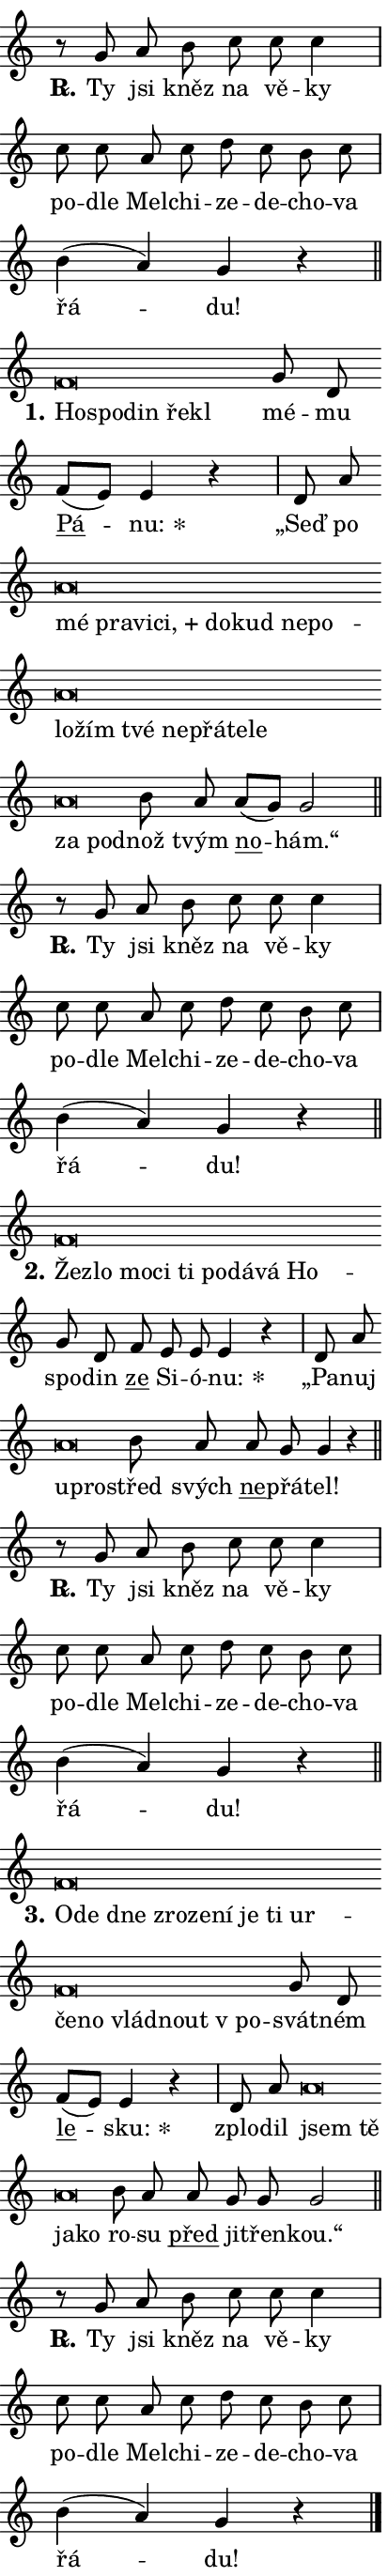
\version "2.24.0"
\header { tagline = "" }
\paper {
  indent = 0\cm
  top-margin = 0\cm
  right-margin = 0.13\cm % to fit lyric hyphens
  bottom-margin = 0\cm
  left-margin = 0\cm
  paper-width = 7\cm
  page-breaking = #ly:one-page-breaking
  system-system-spacing.basic-distance = #11
  score-system-spacing.basic-distance = #11
  ragged-last = ##f
}


%% Author: Thomas Morley
%% https://lists.gnu.org/archive/html/lilypond-user/2020-05/msg00002.html
#(define (line-position grob)
"Returns position of @var[grob} in current system:
   @code{'start}, if at first time-step
   @code{'end}, if at last time-step
   @code{'middle} otherwise
"
  (let* ((col (ly:item-get-column grob))
         (ln (ly:grob-object col 'left-neighbor))
         (rn (ly:grob-object col 'right-neighbor))
         (col-to-check-left (if (ly:grob? ln) ln col))
         (col-to-check-right (if (ly:grob? rn) rn col))
         (break-dir-left
           (and
             (ly:grob-property col-to-check-left 'non-musical #f)
             (ly:item-break-dir col-to-check-left)))
         (break-dir-right
           (and
             (ly:grob-property col-to-check-right 'non-musical #f)
             (ly:item-break-dir col-to-check-right))))
        (cond ((eqv? 1 break-dir-left) 'start)
              ((eqv? -1 break-dir-right) 'end)
              (else 'middle))))

#(define (tranparent-at-line-position vctor)
  (lambda (grob)
  "Relying on @code{line-position} select the relevant enry from @var{vctor}.
Used to determine transparency,"
    (case (line-position grob)
      ((end) (not (vector-ref vctor 0)))
      ((middle) (not (vector-ref vctor 1)))
      ((start) (not (vector-ref vctor 2))))))

noteHeadBreakVisibility =
#(define-music-function (break-visibility)(vector?)
"Makes @code{NoteHead}s transparent relying on @var{break-visibility}"
#{
  \override NoteHead.transparent =
    #(tranparent-at-line-position break-visibility)
#})

#(define delete-ledgers-for-transparent-note-heads
  (lambda (grob)
    "Reads whether a @code{NoteHead} is transparent.
If so this @code{NoteHead} is removed from @code{'note-heads} from
@var{grob}, which is supposed to be @code{LedgerLineSpanner}.
As a result ledgers are not printed for this @code{NoteHead}"
    (let* ((nhds-array (ly:grob-object grob 'note-heads))
           (nhds-list
             (if (ly:grob-array? nhds-array)
                 (ly:grob-array->list nhds-array)
                 '()))
           ;; Relies on the transparent-property being done before
           ;; Staff.LedgerLineSpanner.after-line-breaking is executed.
           ;; This is fragile ...
           (to-keep
             (remove
               (lambda (nhd)
                 (ly:grob-property nhd 'transparent #f))
               nhds-list)))
      ;; TODO find a better method to iterate over grob-arrays, similiar
      ;; to filter/remove etc for lists
      ;; For now rebuilt from scratch
      (set! (ly:grob-object grob 'note-heads)  '())
      (for-each
        (lambda (nhd)
          (ly:pointer-group-interface::add-grob grob 'note-heads nhd))
        to-keep))))

squashNotes = {
  \override NoteHead.X-extent = #'(-0.2 . 0.2)
  \override NoteHead.Y-extent = #'(-0.75 . 0)
  \override NoteHead.stencil =
    #(lambda (grob)
       (let ((pos (ly:grob-property grob 'staff-position)))
         (begin
           (if (< pos -7) (display "ERROR: Lower brevis then expected\n") (display ""))
           (if (<= pos -6) ly:text-interface::print ly:note-head::print))))
}
unSquashNotes = {
  \revert NoteHead.X-extent
  \revert NoteHead.Y-extent
  \revert NoteHead.stencil
}

hideNotes = \noteHeadBreakVisibility #begin-of-line-visible
unHideNotes = \noteHeadBreakVisibility #all-visible

% work-around for resetting accidentals
% https://lilypond.org/doc/v2.23/Documentation/notation/displaying-rhythms#unmetered-music
cadenzaMeasure = {
  \cadenzaOff
  \partial 1024 s1024
  \cadenzaOn
}

#(define-markup-command (accent layout props text) (markup?)
  "Underline accented syllable"
  (interpret-markup layout props
    #{\markup \override #'(offset . 4.3) \underline { #text }#}))

responsum = \markup \concat {
  "R" \hspace #-1.05 \path #0.1 #'((moveto 0 0.07) (lineto 0.9 0.8)) \hspace #0.05 "."
}

spaceSize = #0.6828661417322834 % exact space size for TeX Gyre Schola

\layout {
  \context {
    \Staff
    \remove "Time_signature_engraver"
    \override LedgerLineSpanner.after-line-breaking = #delete-ledgers-for-transparent-note-heads
  }
  \context {
    \Lyrics {
      \override LyricSpace.minimum-distance = \spaceSize
      \override LyricText.font-name = #"TeX Gyre Schola"
      \override LyricText.font-size = 1
      \override StanzaNumber.font-name = #"TeX Gyre Schola Bold"
      \override StanzaNumber.font-size = 1
    }
  }
  \context {
    \Score 
    \override NoteHead.text =
      #(lambda (grob) 
        (let ((pos (ly:grob-property grob 'staff-position)))
          #{\markup {
            \combine
              \halign #-0.55 \raise #(if (= pos -6) 0 0.5) \override #'(thickness . 2) \draw-line #'(3.2 . 0)
              \musicglyph "noteheads.sM1"
          }#}))
  }
}

% magnetic-lyrics.ily
%
%   written by
%     Jean Abou Samra <jean@abou-samra.fr>
%     Werner Lemberg <wl@gnu.org>
%
%   adapted by
%     Jiri Hon <jiri.hon@gmail.com>
%
% Version 2022-Apr-15

% https://www.mail-archive.com/lilypond-user@gnu.org/msg149350.html

#(define (Left_hyphen_pointer_engraver context)
   "Collect syllable-hyphen-syllable occurrences in lyrics and store
them in properties.  This engraver only looks to the left.  For
example, if the lyrics input is @code{foo -- bar}, it does the
following.

@itemize @bullet
@item
Set the @code{text} property of the @code{LyricHyphen} grob between
@q{foo} and @q{bar} to @code{foo}.

@item
Set the @code{left-hyphen} property of the @code{LyricText} grob with
text @q{foo} to the @code{LyricHyphen} grob between @q{foo} and
@q{bar}.
@end itemize

Use this auxiliary engraver in combination with the
@code{lyric-@/text::@/apply-@/magnetic-@/offset!} hook."
   (let ((hyphen #f)
         (text #f))
     (make-engraver
      (acknowledgers
       ((lyric-syllable-interface engraver grob source-engraver)
        (set! text grob)))
      (end-acknowledgers
       ((lyric-hyphen-interface engraver grob source-engraver)
        ;(when (not (grob::has-interface grob 'lyric-space-interface))
          (set! hyphen grob)));)
      ((stop-translation-timestep engraver)
       (when (and text hyphen)
         (ly:grob-set-object! text 'left-hyphen hyphen))
       (set! text #f)
       (set! hyphen #f)))))

#(define (lyric-text::apply-magnetic-offset! grob)
   "If the space between two syllables is less than the value in
property @code{LyricText@/.details@/.squash-threshold}, move the right
syllable to the left so that it gets concatenated with the left
syllable.

Use this function as a hook for
@code{LyricText@/.after-@/line-@/breaking} if the
@code{Left_@/hyphen_@/pointer_@/engraver} is active."
   (let ((hyphen (ly:grob-object grob 'left-hyphen #f)))
     (when hyphen
       (let ((left-text (ly:spanner-bound hyphen LEFT)))
         (when (grob::has-interface left-text 'lyric-syllable-interface)
           (let* ((common (ly:grob-common-refpoint grob left-text X))
                  (this-x-ext (ly:grob-extent grob common X))
                  (left-x-ext
                   (begin
                     ;; Trigger magnetism for left-text.
                     (ly:grob-property left-text 'after-line-breaking)
                     (ly:grob-extent left-text common X)))
                  ;; `delta` is the gap width between two syllables.
                  (delta (- (interval-start this-x-ext)
                            (interval-end left-x-ext)))
                  (details (ly:grob-property grob 'details))
                  (threshold (assoc-get 'squash-threshold details 0.2)))
             (when (< delta threshold)
               (let* (;; We have to manipulate the input text so that
                      ;; ligatures crossing syllable boundaries are not
                      ;; disabled.  For languages based on the Latin
                      ;; script this is essentially a beautification.
                      ;; However, for non-Western scripts it can be a
                      ;; necessity.
                      (lt (ly:grob-property left-text 'text))
                      (rt (ly:grob-property grob 'text))
                      (is-space (grob::has-interface hyphen 'lyric-space-interface))
                      (space (if is-space " " ""))
                      (extra-delta (if is-space spaceSize 0))
                      ;; Append new syllable.
                      (ltrt-space (if (and (string? lt) (string? rt))
                                (string-append lt space rt)
                                (make-concat-markup (list lt space rt))))
                      ;; Right-align `ltrt` to the right side.
                      (ltrt-space-markup (grob-interpret-markup
                               grob
                               (make-translate-markup
                                (cons (interval-length this-x-ext) 0)
                                (make-right-align-markup ltrt-space)))))
                 (begin
                   ;; Don't print `left-text`.
                   (ly:grob-set-property! left-text 'stencil #f)
                   ;; Set text and stencil (which holds all collected
                   ;; syllables so far) and shift it to the left.
                   (ly:grob-set-property! grob 'text ltrt-space)
                   (ly:grob-set-property! grob 'stencil ltrt-space-markup)
                   (ly:grob-translate-axis! grob (- (- delta extra-delta)) X))))))))))


#(define (lyric-hyphen::displace-bounds-first grob)
   ;; Make very sure this callback isn't triggered too early.
   (let ((left (ly:spanner-bound grob LEFT))
         (right (ly:spanner-bound grob RIGHT)))
     (ly:grob-property left 'after-line-breaking)
     (ly:grob-property right 'after-line-breaking)
     (ly:lyric-hyphen::print grob)))

squashThreshold = #0.4

\layout {
  \context {
    \Lyrics
    \consists #Left_hyphen_pointer_engraver
    \override LyricText.after-line-breaking =
      #lyric-text::apply-magnetic-offset!
    \override LyricHyphen.stencil = #lyric-hyphen::displace-bounds-first
    \override LyricText.details.squash-threshold = \squashThreshold
    \override LyricHyphen.minimum-distance = 0
    \override LyricHyphen.minimum-length = \squashThreshold
  }
}

squashText = \override LyricText.details.squash-threshold = 9999
unSquashText = \override LyricText.details.squash-threshold = \squashThreshold

leftText = \override LyricText.self-alignment-X = #LEFT
unLeftText = \revert LyricText.self-alignment-X

starOffset = #(lambda (grob) 
                (let ((x_offset (ly:self-alignment-interface::aligned-on-x-parent grob)))
                  (if (= x_offset 0) 0 (+ x_offset 1.2))))

star = #(define-music-function (syllable)(string?)
"Append star separator at the end of a syllable"
#{
  \once \override LyricText.X-offset = #starOffset
  \lyricmode { \markup {
    #syllable
    \override #'((font-name . "TeX Gyre Schola Bold")) \hspace #0.2 \lower #0.65 \larger "*"
  } }
#})

starAccent = #(define-music-function (syllable)(string?)
"Append star separator at the end of a syllable and make accent"
#{
  \once \override LyricText.X-offset = #starOffset
  \lyricmode { \markup {
    \accent #syllable
    \override #'((font-name . "TeX Gyre Schola Bold")) \hspace #0.2 \lower #0.65 \larger "*"
  } }
#})

breath = #(define-music-function (syllable)(string?)
"Append breathing indicator at the end of a syllable"
#{
  \lyricmode { \markup { #syllable "+" } }
#})

optionalBreath = #(define-music-function (syllable)(string?)
"Append optional breathing indicator at the end of a syllable"
#{
  \lyricmode { \markup { #syllable "(+)" } }
#})


\score {
    <<
        \new Voice = "melody" { \cadenzaOn \key c \major \relative { r8 g' a b c c c4 \cadenzaMeasure \bar "|" c8 c a c \bar "" d c b c \cadenzaMeasure \bar "|" b4( a) g r \cadenzaMeasure \bar "||" \break } }
        \new Lyrics \lyricsto "melody" { \lyricmode { \set stanza = \responsum
Ty jsi kněz na vě -- ky po -- dle Mel -- chi -- ze -- de -- cho -- va řá -- du! } }
    >>
    \layout {}
}

\score {
    <<
        \new Voice = "melody" { \cadenzaOn \key c \major \relative { \squashNotes f'\breve*1/16 \hideNotes \breve*1/16 \bar "" \breve*1/16 \bar "" \breve*1/16 \breve*1/16 \bar "" \unHideNotes \unSquashNotes g8 d \bar "" f[( e)] e4 r \cadenzaMeasure \bar "|" d8 a' \bar "" \squashNotes a\breve*1/16 \hideNotes \breve*1/16 \bar "" \breve*1/16 \bar "" \breve*1/16 \bar "" \breve*1/16 \bar "" \breve*1/16 \bar "" \breve*1/16 \bar "" \breve*1/16 \bar "" \breve*1/16 \bar "" \breve*1/16 \bar "" \breve*1/16 \bar "" \breve*1/16 \bar "" \breve*1/16 \bar "" \breve*1/16 \bar "" \breve*1/16 \bar "" \breve*1/16 \breve*1/16 \bar "" \unHideNotes \unSquashNotes b8 a \bar "" a[( g)] g2 \cadenzaMeasure \bar "||" \break } }
        \new Lyrics \lyricsto "melody" { \lyricmode { \set stanza = "1."
\leftText Ho -- \squashText spo -- din ře -- kl \unLeftText \unSquashText mé -- mu \markup \accent Pá -- \star nu: „Seď po \leftText mé \squashText pra -- vi -- \breath "ci," do -- kud ne -- po -- lo -- žím tvé ne -- přá -- te -- le za pod -- \unLeftText \unSquashText nož tvým \markup \accent no -- hám.“ } }
    >>
    \layout {}
}

\score {
    <<
        \new Voice = "melody" { \cadenzaOn \key c \major \relative { r8 g' a b c c c4 \cadenzaMeasure \bar "|" c8 c a c \bar "" d c b c \cadenzaMeasure \bar "|" b4( a) g r \cadenzaMeasure \bar "||" \break } }
        \new Lyrics \lyricsto "melody" { \lyricmode { \set stanza = \responsum
Ty jsi kněz na vě -- ky po -- dle Mel -- chi -- ze -- de -- cho -- va řá -- du! } }
    >>
    \layout {}
}

\score {
    <<
        \new Voice = "melody" { \cadenzaOn \key c \major \relative { \squashNotes f'\breve*1/16 \hideNotes \breve*1/16 \bar "" \breve*1/16 \bar "" \breve*1/16 \bar "" \breve*1/16 \bar "" \breve*1/16 \bar "" \breve*1/16 \bar "" \breve*1/16 \breve*1/16 \bar "" \unHideNotes \unSquashNotes g8 d \bar "" f e e e4 r \cadenzaMeasure \bar "|" d8 a' \bar "" \squashNotes a\breve*1/16 \hideNotes \breve*1/16 \bar "" \unHideNotes \unSquashNotes b8 a \bar "" a g g4 r \cadenzaMeasure \bar "||" \break } }
        \new Lyrics \lyricsto "melody" { \lyricmode { \set stanza = "2."
\leftText Žez -- \squashText lo mo -- ci ti po -- dá -- vá Ho -- \unLeftText \unSquashText spo -- din \markup \accent ze Si -- ó -- \star nu: „Pa -- nuj \leftText u -- \squashText pro -- \unLeftText \unSquashText střed svých \markup \accent ne -- přá -- tel! } }
    >>
    \layout {}
}

\score {
    <<
        \new Voice = "melody" { \cadenzaOn \key c \major \relative { r8 g' a b c c c4 \cadenzaMeasure \bar "|" c8 c a c \bar "" d c b c \cadenzaMeasure \bar "|" b4( a) g r \cadenzaMeasure \bar "||" \break } }
        \new Lyrics \lyricsto "melody" { \lyricmode { \set stanza = \responsum
Ty jsi kněz na vě -- ky po -- dle Mel -- chi -- ze -- de -- cho -- va řá -- du! } }
    >>
    \layout {}
}

\score {
    <<
        \new Voice = "melody" { \cadenzaOn \key c \major \relative { \squashNotes f'\breve*1/16 \hideNotes \breve*1/16 \bar "" \breve*1/16 \bar "" \breve*1/16 \bar "" \breve*1/16 \bar "" \breve*1/16 \bar "" \breve*1/16 \bar "" \breve*1/16 \bar "" \breve*1/16 \bar "" \breve*1/16 \bar "" \breve*1/16 \bar "" \breve*1/16 \bar "" \breve*1/16 \breve*1/16 \bar "" \unHideNotes \unSquashNotes g8 d \bar "" f[( e)] e4 r \cadenzaMeasure \bar "|" d8 a' \bar "" \squashNotes a\breve*1/16 \hideNotes \breve*1/16 \bar "" \breve*1/16 \breve*1/16 \bar "" \unHideNotes \unSquashNotes b8 a \bar "" a g g g2 \cadenzaMeasure \bar "||" \break } }
        \new Lyrics \lyricsto "melody" { \lyricmode { \set stanza = "3."
\leftText O -- \squashText de dne zro -- ze -- ní je ti ur -- če -- no vlád -- nout "v po" -- \unLeftText \unSquashText svát -- ném \markup \accent le -- \star sku: zplo -- dil \leftText jsem \squashText tě ja -- ko \unLeftText \unSquashText ro -- su \markup \accent před ji -- třen -- kou.“ } }
    >>
    \layout {}
}

\score {
    <<
        \new Voice = "melody" { \cadenzaOn \key c \major \relative { r8 g' a b c c c4 \cadenzaMeasure \bar "|" c8 c a c \bar "" d c b c \cadenzaMeasure \bar "|" b4( a) g r \cadenzaMeasure \bar "||" \break } \bar "|." }
        \new Lyrics \lyricsto "melody" { \lyricmode { \set stanza = \responsum
Ty jsi kněz na vě -- ky po -- dle Mel -- chi -- ze -- de -- cho -- va řá -- du! } }
    >>
    \layout {}
}
